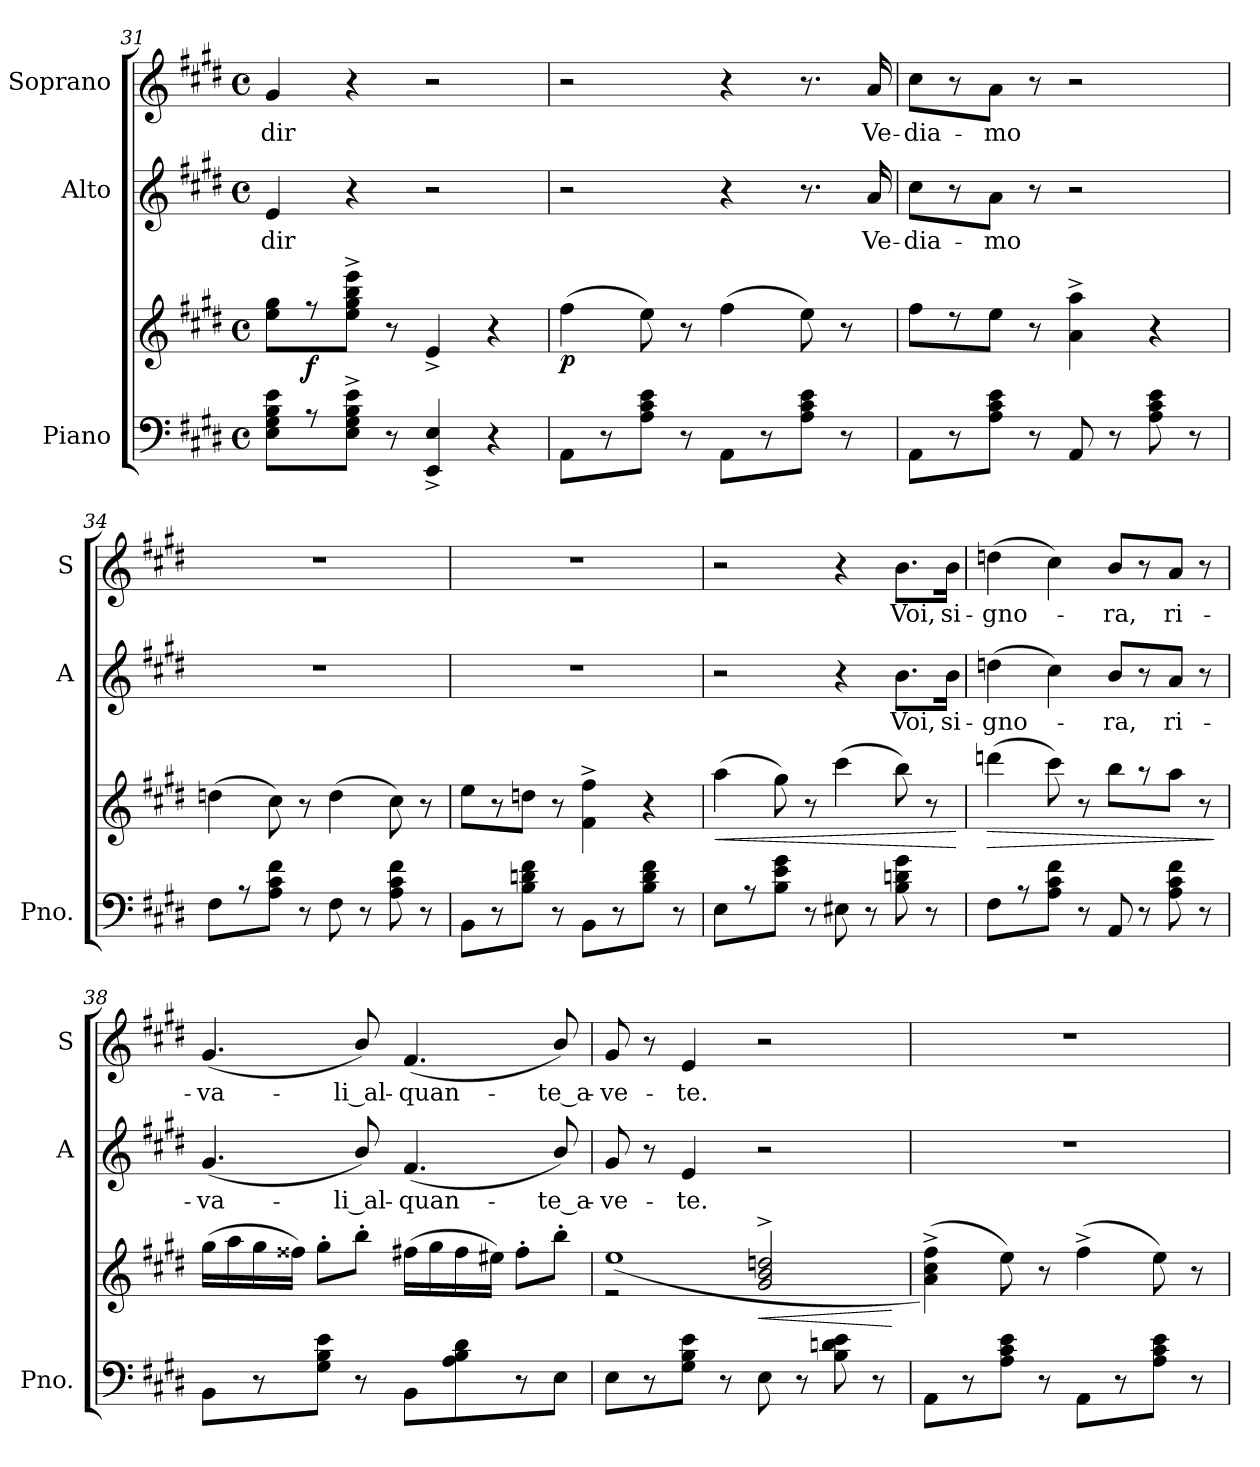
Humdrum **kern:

**kern	**kern	**dynam	**kern	**text	**kern	**text
*part3	*part3	*part3	*part2	*part2	*part1	*part1
*staff4	*staff3	*staff3/4	*staff2	*staff2	*staff1	*staff1
*I"Piano	*	*	*I"Alto	*	*I"Soprano	*
*I'Pno.	*	*	*I'A	*	*I'S	*
!!LO:LB:g=z
*clefF4	*clefG2	*	*clefG2	*	*clefG2	*
*k[f#c#g#d#]	*k[f#c#g#d#]	*	*k[f#c#g#d#]	*	*k[f#c#g#d#]	*
*E:	*E:	*	*E:	*	*E:	*
*M4/4	*M4/4	*	*M4/4	*	*M4/4	*
*met(c)	*met(c)	*	*met(c)	*	*met(c)	*
=31	=31	=31	=31	=31	=31	=31
!	!	!	!	!LO:LY:b	!	!LO:LY:b
8E\ 8G#\ 8B\ 8e\L	8ee\ 8gg#\L	.	4e/	-dir	4g#/	-dir
!	!	!LO:DY:b	!	!	!	!
8r	8r	f	.	.	.	.
8E\^ 8G#\^ 8B\^ 8e\^J	8ee\^ 8gg#\^ 8bb\^ 8eee\^J	.	4r	.	4r	.
8r	8r	.	.	.	.	.
4EE/^ 4E/^	4e^/	.	2r	.	2r	.
4r	4r	.	.	.	.	.
=32	=32	=32	=32	=32	=32	=32
!	!	!LO:DY:b	!	!	!	!
8AA\L	(>4ff#\	p	2r	.	2r	.
8r	.	.	.	.	.	.
8A\ 8c#\ 8e\J	8ee\)	.	.	.	.	.
8r	8r	.	.	.	.	.
8AA\L	(>4ff#\	.	4r	.	4r	.
8r	.	.	.	.	.	.
8A\ 8c#\ 8e\J	8ee\)	.	8.r	.	8.r	.
8r	8r	.	.	.	.	.
!	!	!	!	!LO:LY:b	!	!LO:LY:b
.	.	.	16a/	Ve-	16a/	Ve-
=33	=33	=33	=33	=33	=33	=33
!	!	!	!	!LO:LY:b	!	!LO:LY:b
8AA\L	8ff#\L	.	8cc#\L	-dia-	8cc#\L	-dia-
8r	8r	.	8r	.	8r	.
!	!	!	!	!LO:LY:b	!	!LO:LY:b
8A\ 8c#\ 8e\J	8ee\J	.	8a\J	-mo	8a\J	-mo
8r	8r	.	8r	.	8r	.
8AA/	4a\^ 4aa\^	.	2r	.	2r	.
8r	.	.	.	.	.	.
8A\ 8c#\ 8e\	4r	.	.	.	.	.
8r	.	.	.	.	.	.
!!LO:PB:g=z
=34	=34	=34	=34	=34	=34	=34
8F#\L	(>4ddn\	.	1r	.	1r	.
8r	.	.	.	.	.	.
8A\ 8c#\ 8f#\J	8cc#\)	.	.	.	.	.
8r	8r	.	.	.	.	.
8F#\	(>4dd\	.	.	.	.	.
8r	.	.	.	.	.	.
8A\ 8c#\ 8f#\	8cc#\)	.	.	.	.	.
8r	8r	.	.	.	.	.
=35	=35	=35	=35	=35	=35	=35
8BB\L	8ee\L	.	1r	.	1r	.
8r	8r	.	.	.	.	.
8B\ 8dn\ 8f#\J	8ddn\J	.	.	.	.	.
8r	8r	.	.	.	.	.
8BB\L	4f#\^ 4ff#\^	.	.	.	.	.
8r	.	.	.	.	.	.
8B\ 8d\ 8f#\J	4r	.	.	.	.	.
8r	.	.	.	.	.	.
!!LO:LB:g=z
=36	=36	=36	=36	=36	=36	=36
!	!	!LO:HP:b	!	!	!	!
8E\L	(>4aa\	<	2r	.	2r	.
8r	.	.	.	.	.	.
8B\ 8e\ 8g#\J	8gg#\)	.	.	.	.	.
8r	8r	.	.	.	.	.
8E#X\	(>4ccc#\	.	4r	.	4r	.
8r	.	.	.	.	.	.
!	!	!	!	!LO:LY:b	!	!LO:LY:b
8B\ 8dn\ 8g#\	8bb\)	.	8.b\L	Voi,	8.b\L	Voi,
8r	8r	.	.	.	.	.
!	!	!	!	!LO:LY:b	!	!LO:LY:b
.	.	.	16b\Jk	si-	16b\Jk	si-
.	.	[	.	.	.	.
=37	=37	=37	=37	=37	=37	=37
!	!	!LO:HP:b	!	!LO:LY:b	!	!LO:LY:b
8F#\L	(>4dddn\	>	(>4ddn\	-gno-	(>4ddn\	-gno-
8r	.	.	.	.	.	.
8A\ 8c#\ 8f#\J	8ccc#\)	.	4cc#\)	.	4cc#\)	.
8r	8r	.	.	.	.	.
!	!	!	!	!LO:LY:b	!	!LO:LY:b
8AA/	8bb\L	.	8b/L	-ra,	8b/L	-ra,
8r	8r	.	8r	.	8r	.
!	!	!	!	!LO:LY:b	!	!LO:LY:b
8A\ 8c#\ 8f#\	8aa\J	.	8a/J	ri-	8a/J	ri-
8r	8r	.	8r	.	8r	.
.	.	]	.	.	.	.
=38	=38	=38	=38	=38	=38	=38
!	!	!	!	!LO:LY:b	!	!LO:LY:b
8BB\L	(>16gg#\LL	.	(>4.g#/	-va-	(>4.g#/	-va-
.	16aa\	.	.	.	.	.
8r	16gg#\	.	.	.	.	.
.	16ff##X\JJ)	.	.	.	.	.
8G#\ 8B\ 8e\J	8gg#'\L	.	.	.	.	.
!	!	!	!	!LO:LY:b	!	!LO:LY:b
8r	8bb'\J	.	8b/)	-li_al-	8b/)	-li_al-
!	!	!	!	!LO:LY:b	!	!LO:LY:b
8BB\L	(>16ff#X\LL	.	(>4.f#/	-quan-	(>4.f#/	-quan-
.	16gg#\	.	.	.	.	.
8A\ 8B\ 8d#\	16ff#\	.	.	.	.	.
.	16ee#X\JJ)	.	.	.	.	.
8r	8ff#'\L	.	.	.	.	.
!	!	!	!	!LO:LY:b	!	!LO:LY:b
8E\J	8bb'\J	.	8b/)	-te_a-	8b/)	-te_a-
!!LO:PB:g=z
=39	=39	=39	=39	=39	=39	=39
*	*^	*	*	*	*	*
!	!	!	!	!	!LO:LY:b	!	!LO:LY:b
8E\L	2re	(<1ee	.	8g#/	-ve-	8g#/	-ve-
8r	.	.	.	8r	.	8r	.
!	!	!	!	!	!LO:LY:b	!	!LO:LY:b
8G#\ 8B\ 8e\J	.	.	.	4e/	-te.	4e/	-te.
8r	.	.	.	.	.	.	.
!	!	!	!LO:HP:b	!	!	!	!
8E\	2g#/^ 2b/^ 2ddn/^	.	<	2r	.	2r	.
8r	.	.	.	.	.	.	.
8B\ 8dn\ 8e\	.	.	.	.	.	.	.
8r	.	.	.	.	.	.	.
*	*v	*v	*	*	*	*	*
.	.	[	.	.	.	.
!!LO:PB:g=z
=40	=40	=40	=40	=40	=40	=40
8AA\L	(>4a\^ 4cc#\^ 4ff#\^)	.	1r	.	1r	.
8r	.	.	.	.	.	.
8A\ 8c#\ 8e\J	8ee\)	.	.	.	.	.
8r	8r	.	.	.	.	.
8AA\L	(>4ff#^\	.	.	.	.	.
8r	.	.	.	.	.	.
8A\ 8c#\ 8e\J	8ee\)	.	.	.	.	.
8r	8r	.	.	.	.	.
=	=	=	=	=	=	=
*-	*-	*-	*-	*-	*-	*-
